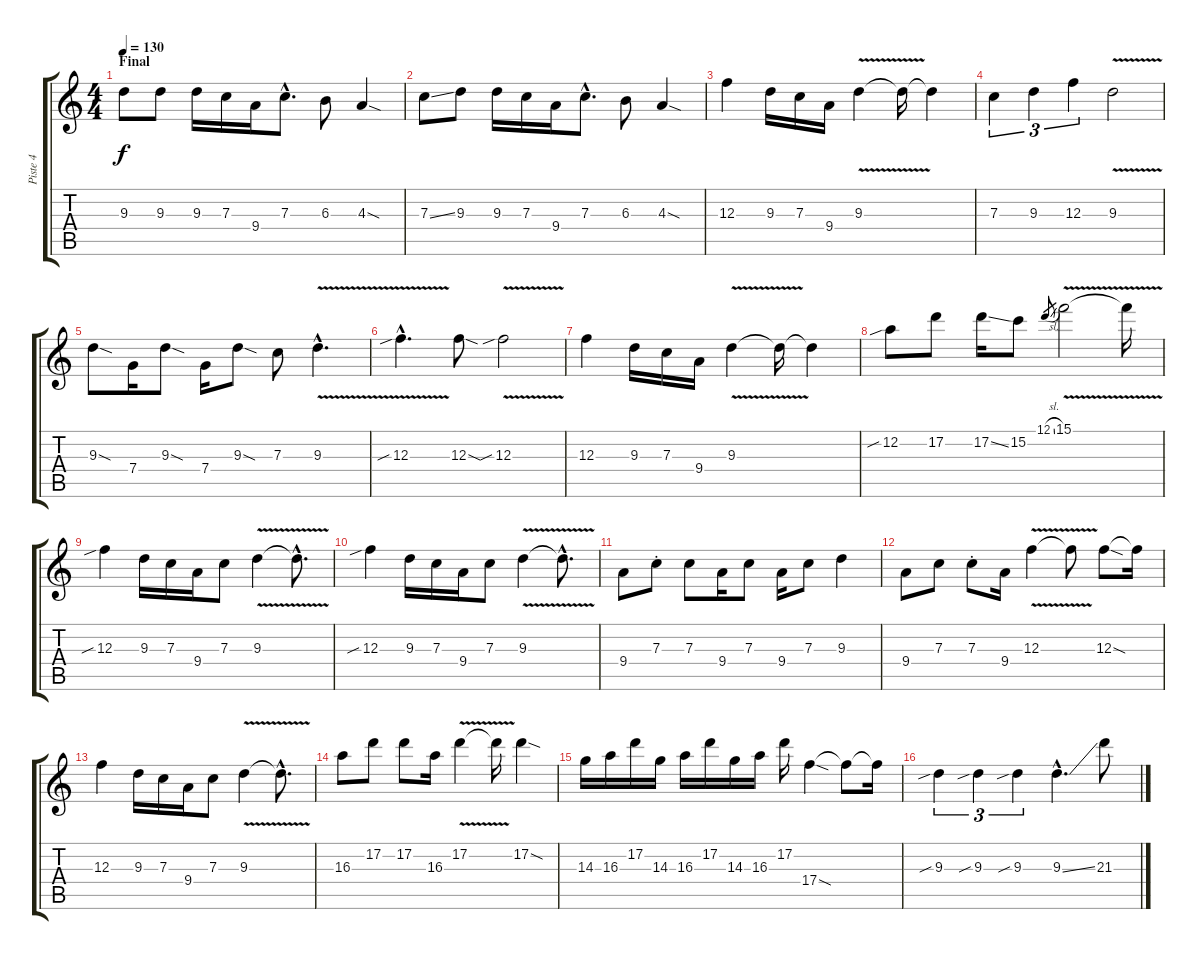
\track ("Piste 4" "Piste 4") {instrument overdrivenguitar}
\staff {score tabs}
\tuning (D4 A3 F3 C3 G2 D2) {hide}
\ts (4 4)
\section ("" "Final")
\tempo 130
\clef g2
\ks c
9.3.8{dy f} 9.3.8 9.3.16 7.3.16 9.4.16 7.3{hac}.8{d} 6.3.8 4.3{sod}.4 |
7.3{ss}.8 9.3.8 9.3.16 7.3.16 9.4.16 7.3{hac}.8{d} 6.3.8 4.3{sod}.4 |
12.3.4 9.3.16 7.3.16 9.4.16 9.3{v}.4 9.3{t}.16 9.3{t}.4 |
7.3.4{tu (3 2)} 9.3.4{tu (3 2)} 12.3.4{tu (3 2)} 9.3{v}.2 |
9.3{sod}.8 7.4.16 9.3{sod}.8 7.4.16 9.3{sod}.8 7.3.8 9.3{v hac}.4{d} |
12.3{v sib hac}.4{d} 12.3{sod}.8 12.3{v sib}.2 |
12.3.4 9.3.16 7.3.16 9.4.16 9.3{v}.4 9.3{t}.16 9.3{t}.4 |
12.2{sib}.8 17.2.8 17.2{ss}.16 15.2.8 12.1{sl}.8{gr} 15.1{v}.2 15.1{t}.16 |
12.3{sib}.4 9.3.16 7.3.16 9.4.16 7.3.8 9.3{v}.4 9.3{hac t}.8{d} |
12.3{sib}.4 9.3.16 7.3.16 9.4.16 7.3.8 9.3{v}.4 9.3{hac t}.8{d} |
9.4.8 7.3{st}.8 7.3.8 9.4.16 7.3.8 9.4.16 7.3.8 9.3.4 |
9.4.8 7.3.8 7.3{st}.8 9.4.16 12.3{v}.4 12.3{t}.8 12.3{sod}.8 12.3{t}.16 |
12.3.4 9.3.16 7.3.16 9.4.16 7.3.8 9.3{v}.4 9.3{hac t}.8{d} |
16.3.8 17.2.8 17.2.8 16.3.16 17.2{v}.4 17.2{t}.16 17.2{sod}.4 |
14.3.16{volume 12} 16.3.16 17.2.16 14.3.16 16.3.16 17.2.16 14.3.16 16.3.16 17.2.16 17.4{sod}.4 17.4{t}.8 17.4{t}.16 |
9.3{sib}.4{tu (3 2) volume 10} 9.3{sib}.4{tu (3 2)} 9.3{sib}.4{tu (3 2)} 9.3{ss hac}.4{d} 21.3.8
